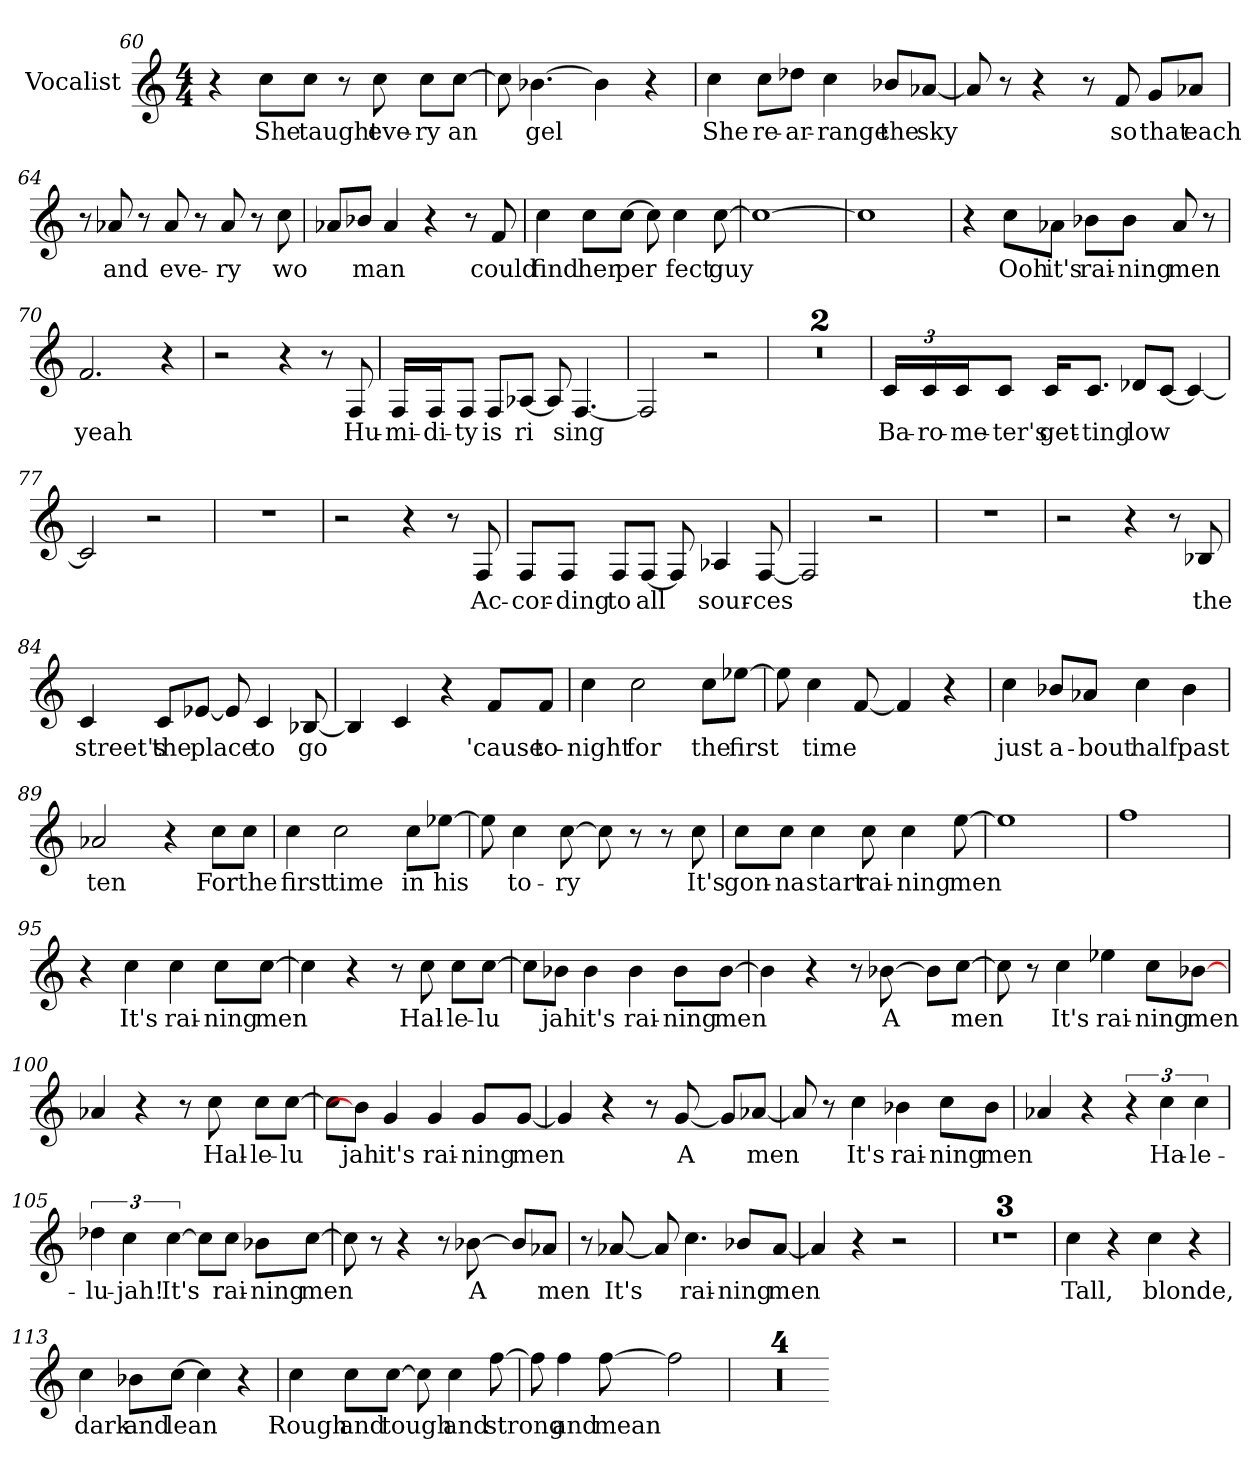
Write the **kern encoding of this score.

**kern	**text
*part1	*part1
*staff1	*staff1
*I"Vocalist	*
*clefG2	*
*M4/4	*
=60	=60
4r	.
8cc\L	She
8cc\J	taught
8r	.
8cc	eve-
8cc\L	-ry
[8cc\J	an-
=61	=61
8cc]	_
[4.b-X	-gel
4b-]	_
4r	.
=62	=62
4cc	She
8cc\L	re-
8dd-X\J	-ar-
4cc	-range
8b-X/L	the
[8a-X/J	sky
=63	=63
8a-]	_
8r	.
4r	.
8r	.
8f	so
8g/L	that
8a-X/J	each
=64	=64
8r	.
8a-X	and
8r	.
8a-	eve-
8r	.
8a-	-ry
8r	.
8cc	wo
=65	=65
8a-X/L	_
8b-X/J	man
4a-	_
4r	.
8r	.
8f	could
=66	=66
4cc	find
8cc\L	her
[8cc\J	per-
8cc]	_
4cc	-fect
[8cc	guy
=67	=67
1cc_	_
=68	=68
1cc]	_
=69	=69
4r	.
8cc\L	Ooh
8a-X\J	it's
8b-X\L	rai-
8b-\J	-ning
8a-	men
8r	.
=70	=70
2.f	yeah
4r	.
=71	=71
2r	.
4r	.
8r	.
8F	Hu-
=72	=72
16F/LL	-mi-
16F/J	-di-
8F/J	-ty
8F/L	is
[8A-X/J	ri-
8A-]	_
[4.F	-sing
=73	=73
2F]	_
2r	.
=74	=74
1r	.
=75	=75
1r	.
=76	=76
24c/LL	Ba-
24c/	-ro-
24c/J	-me-
8c/J	-ter's
16c/KL	get-
8.c/J	-ting
8d-X/L	low
[8c/J	_
4c_	_
=77	=77
2c]	_
2r	.
=78	=78
1r	.
=79	=79
2r	.
4r	.
8r	.
8F	Ac-
=80	=80
8F/L	-cor-
8F/J	-ding
8F/L	to
[8F/J	all
8F]	_
4A-X	sour-
[8F	-ces
=81	=81
2F]	_
2r	.
=82	=82
1r	.
=83	=83
2r	.
4r	.
8r	.
8B-X	the
=84	=84
4c	street's
8c/L	the
[8e-X/J	place
8e-]	_
4c	to
[8B-X	go
=85	=85
4B-]	_
4c	_
4r	.
8f/L	'cause
8f/J	to-
=86	=86
4cc	-night
2cc	for
8cc\L	the
[8ee-X\J	first
=87	=87
8ee-]	_
4cc	time
[8f	_
4f]	_
4r	.
=88	=88
4cc	just
8b-X/L	a-
8a-X/J	-bout
4cc	half
4b-	past
=89	=89
2a-X	ten
4r	.
8cc\L	For
8cc\J	the
=90	=90
4cc	first
2cc	time
8cc\L	in
[8ee-X\J	his-
=91	=91
8ee-]	_
4cc	-to-
[8cc	-ry
8cc]	_
8r	.
8r	.
8cc	It's
=92	=92
8cc\L	gon-
8cc\J	-na
4cc	start
8cc	rai-
4cc	-ning
[8ee	men
=93	=93
1ee]	_
=94	=94
1ff	_
=95	=95
4r	.
4cc	It's
4cc	rai-
8cc\L	-ning
[8cc\J	men
=96	=96
4cc]	_
4r	.
8r	.
8cc	Hal-
8cc\L	-le-
[8cc\J	-lu
=97	=97
8cc\L]	_
8b-X\J	jah
4b-	it's
4b-	rai-
8b-\L	-ning
[8b-\J	men
=98	=98
4b-]	_
4r	.
8r	.
[8b-X	A-
8b-\L]	_
[8cc\J	-men
=99	=99
8cc]	_
8r	.
4cc	It's
4ee-X	rai-
8cc\L	-ning
[8b-X\J	men
=100	=100
4a-X	_
4r	.
8r	.
8cc	Hal-
8cc\L	-le-
[8cc\J	-lu
=101	=101
8cc\L]	_
8b-\J]	jah
4g	it's
4g	rai-
8g/L	-ning
[8g/J	men
=102	=102
4g]	_
4r	.
8r	.
[8g	A-
8g/L]	_
[8a-X/J	-men
=103	=103
8a-]	_
8r	.
4cc	It's
4b-X	rai-
8cc\L	-ning
8b-\J	men
=104	=104
4a-X	_
4r	.
6r	.
6cc	Ha-
6cc	-le-
=105	=105
6dd-X	-lu-
6cc	-jah!
[6cc	It's
8cc\L]	_
8cc\J	rai-
8b-X\L	-ning
[8cc\J	men
=106	=106
8cc]	_
8r	.
4r	.
8r	.
[8b-X	A-
8b-/L]	_
8a-X/J	-men
=107	=107
8r	.
[8a-X	It's
8a-]	_
4.cc	rai-
8b-X/L	-ning
[8a-/J	men
=108	=108
4a-]	_
4r	.
2r	.
=109	=109
1r	.
=110	=110
1r	.
=111	=111
1r	.
=112	=112
4cc	Tall,
4r	.
4cc	blonde,
4r	.
=113	=113
4cc	dark
8b-X\L	and
[8cc\J	lean
4cc]	_
4r	.
=114	=114
4cc	Rough
8cc\L	and
[8cc\J	tough
8cc]	_
4cc	and
[8ff	strong
=115	=115
8ff]	_
4ff	and
[8ff	mean
2ff]	_
=116	=116
1r	.
=117	=117
1r	.
=118	=118
1r	.
=119	=119
1r	.
=-	=-
*-	*-
